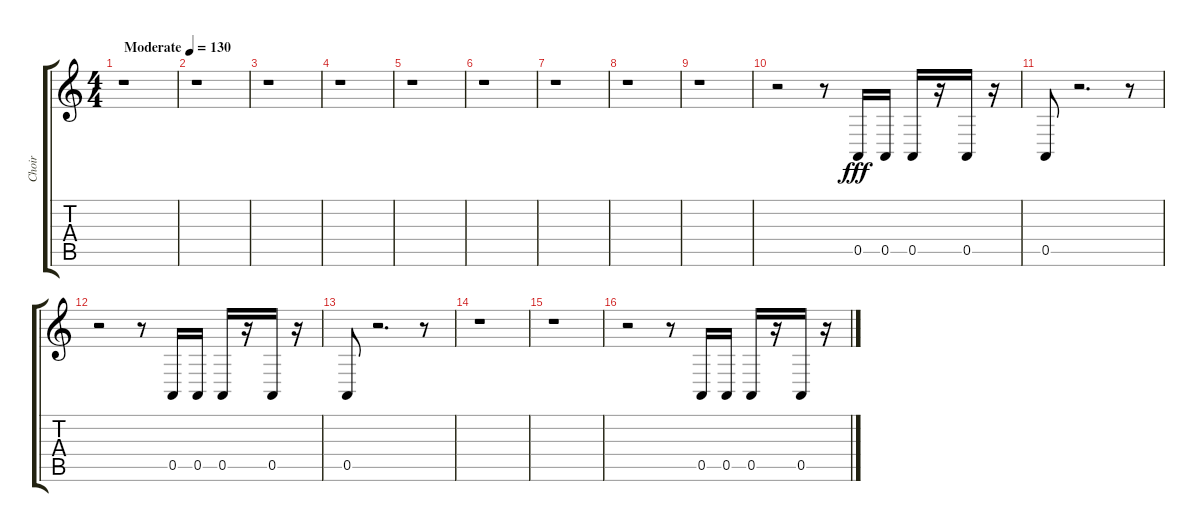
\track ("Choir" "Choir") {instrument voiceoohs}
\staff {score tabs}
\tuning (E4 B3 G3 D3 A2 E2) {hide}
\ts (4 4)
\tempo (130 "Moderate")
\clef g2
\ks c
r.1{dy fff instrument voiceoohs} |
r.1 |
r.1 |
r.1 |
r.1 |
r.1 |
r.1 |
r.1 |
r.1 |
r.2 r.8 0.5.16 0.5.16 0.5.16 r.16 0.5.16 r.16 |
0.5.8 r.2{d} r.8 |
r.2 r.8 0.5.16 0.5.16 0.5.16 r.16 0.5.16 r.16 |
0.5.8 r.2{d} r.8 |
r.1 |
r.1 |
r.2 r.8 0.5.16 0.5.16 0.5.16 r.16 0.5.16 r.16
